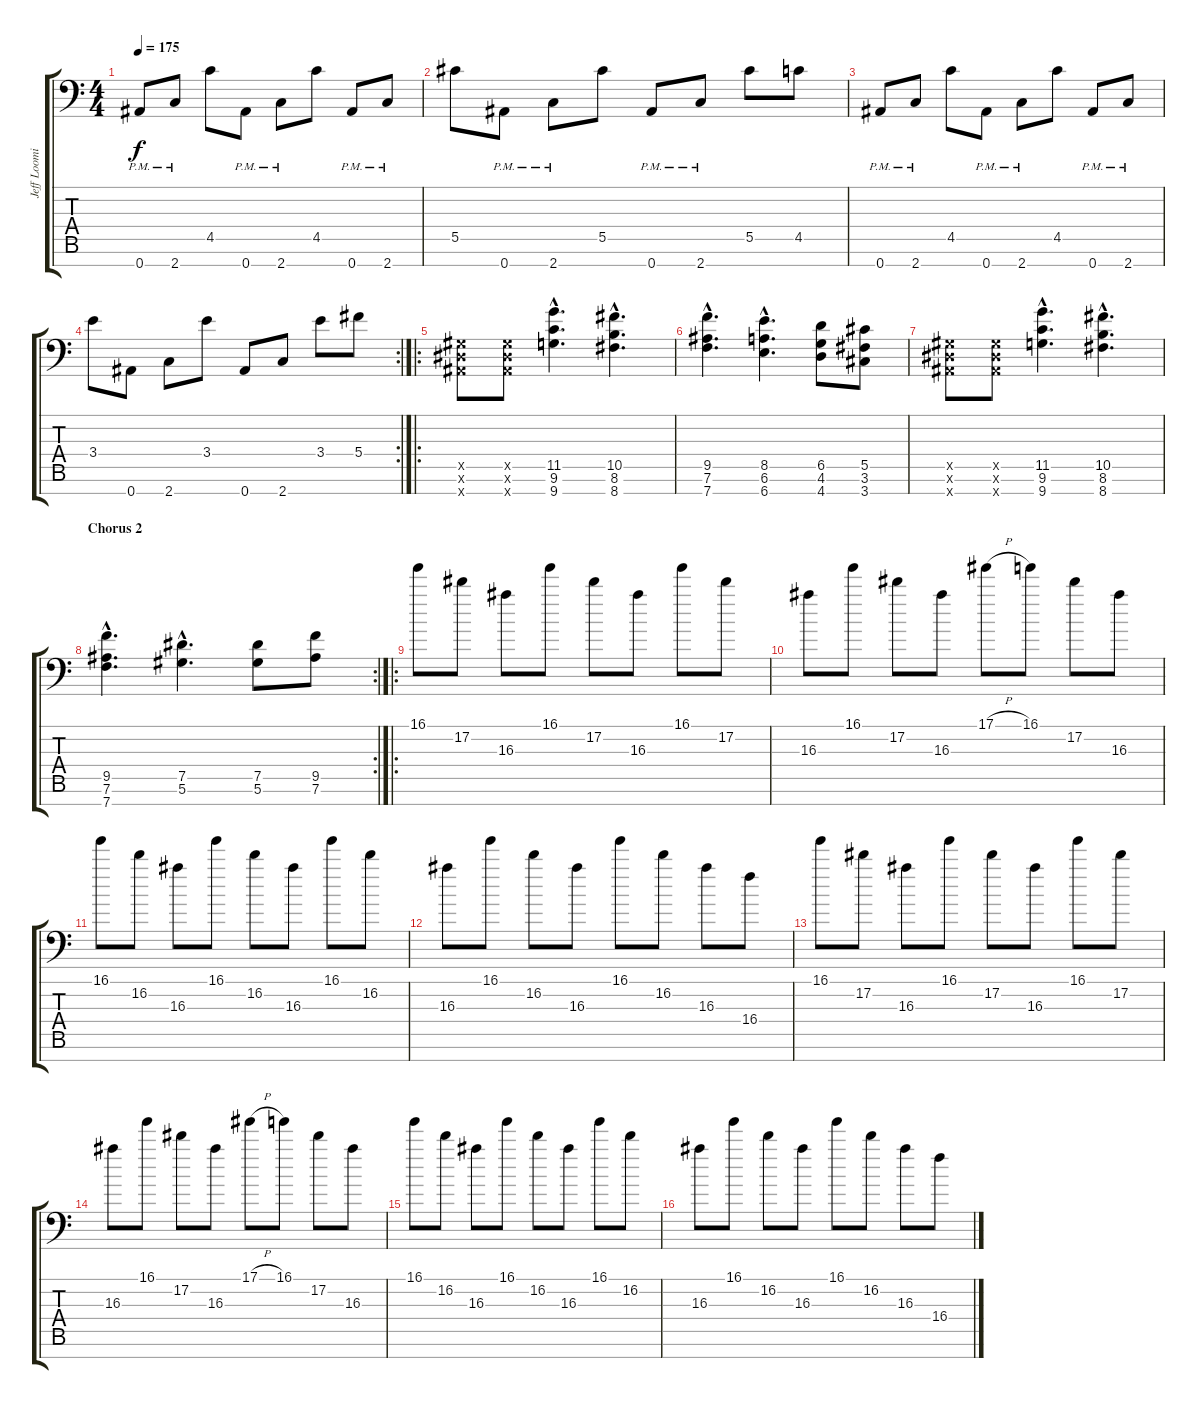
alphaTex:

\track ("Jeff Loomis" "Jeff Loomi") {instrument distortionguitar}
\staff {score tabs}
\tuning (Eb4 Bb3 Gb3 Db3 Ab2 Eb2 Bb1) {hide}
\ts (4 4)
\tempo 175
\clef f4
\ks c
0.7{pm}.8{dy f} 2.7{pm}.8 4.5.8 0.7{pm}.8 2.7{pm}.8 4.5.8 0.7{pm}.8 2.7{pm}.8 |
5.5.8 0.7{pm}.8 2.7{pm}.8 5.5.8 0.7{pm}.8 2.7{pm}.8 5.5.8 4.5.8 |
0.7{pm}.8 2.7{pm}.8 4.5.8 0.7{pm}.8 2.7{pm}.8 4.5.8 0.7{pm}.8 2.7{pm}.8 |
\rc 2
3.4.8 0.7.8 2.7.8 3.4.8 0.7.8 2.7.8 3.4.8 5.4.8 |
\ro
(0.5{x} 0.6{x} 0.7{x}).8 (0.5{x} 0.6{x} 0.7{x}).8 (11.5{hac} 9.6{hac} 9.7{hac}).4{d} (10.5{hac} 8.6{hac} 8.7{hac}).4{d} |
(9.5{hac} 7.6{hac} 7.7{hac}).4{d} (8.5{hac} 6.6{hac} 6.7{hac}).4{d} (6.5 4.6 4.7).8 (5.5 3.6 3.7).8 |
(0.5{x} 0.6{x} 0.7{x}).8 (0.5{x} 0.6{x} 0.7{x}).8 (11.5{hac} 9.6{hac} 9.7{hac}).4{d} (10.5{hac} 8.6{hac} 8.7{hac}).4{d} |
\rc 2
\section ("" "Chorus 2")
(9.5{hac} 7.6{hac} 7.7{hac}).4{d} (7.5{hac} 5.6{hac}).4{d} (7.5 5.6).8 (9.5 7.6).8 |
\ro
16.1.8{volume 7} 17.2.8 16.3.8 16.1.8 17.2.8 16.3.8 16.1.8 17.2.8 |
16.3.8 16.1.8 17.2.8 16.3.8 17.1{h}.8 16.1.8 17.2.8 16.3.8 |
16.1.8 16.2.8 16.3.8 16.1.8 16.2.8 16.3.8 16.1.8 16.2.8 |
16.3.8 16.1.8 16.2.8 16.3.8 16.1.8 16.2.8 16.3.8 16.4.8 |
16.1.8 17.2.8 16.3.8 16.1.8 17.2.8 16.3.8 16.1.8 17.2.8 |
16.3.8 16.1.8 17.2.8 16.3.8 17.1{h}.8 16.1.8 17.2.8 16.3.8 |
16.1.8 16.2.8 16.3.8 16.1.8 16.2.8 16.3.8 16.1.8 16.2.8 |
16.3.8 16.1.8 16.2.8 16.3.8 16.1.8 16.2.8 16.3.8 16.4.8
